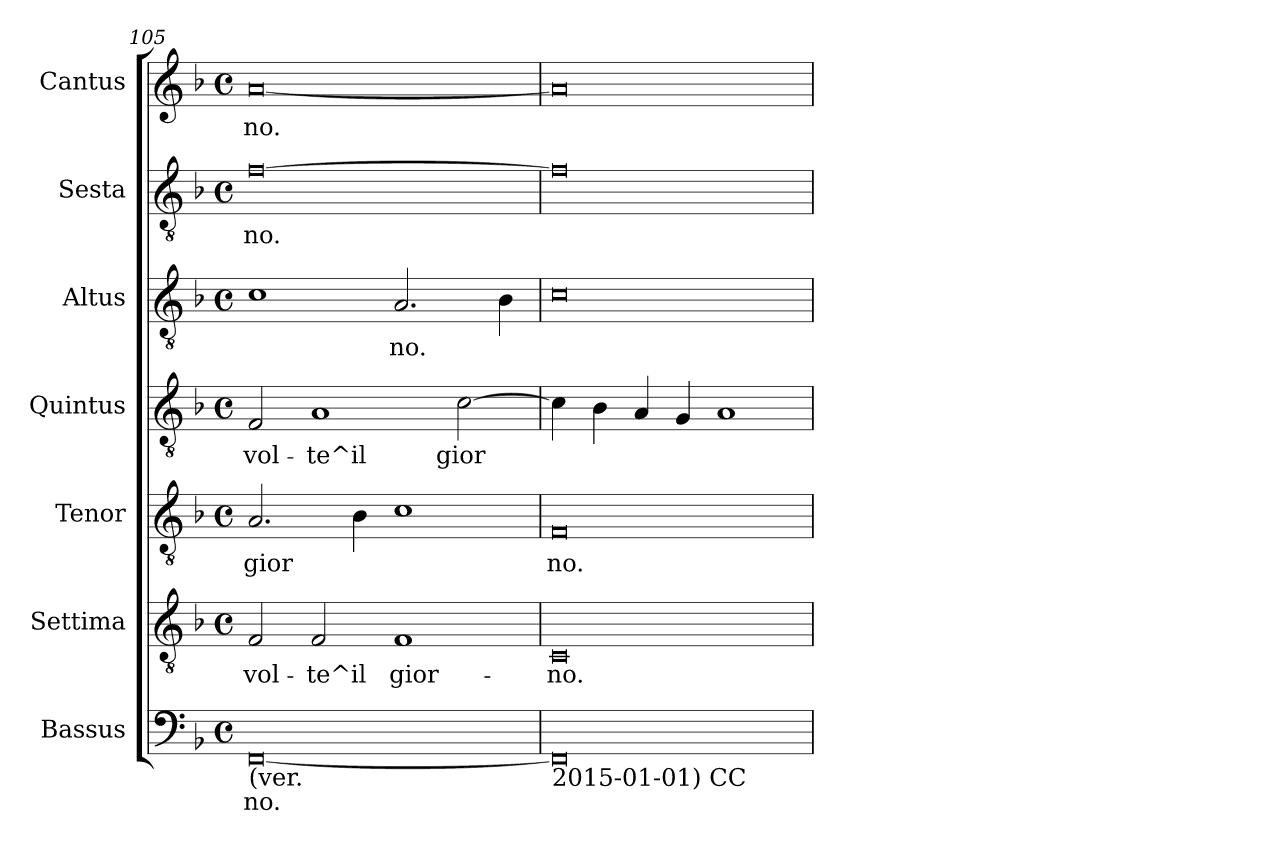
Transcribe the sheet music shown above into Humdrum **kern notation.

**kern	**text	**kern	**text	**kern	**text	**kern	**text	**kern	**text	**kern	**text	**kern	**text
*part7	*part7	*part6	*part6	*part5	*part5	*part4	*part4	*part3	*part3	*part2	*part2	*part1	*part1
*staff7	*staff7	*staff6	*staff6	*staff5	*staff5	*staff4	*staff4	*staff3	*staff3	*staff2	*staff2	*staff1	*staff1
*I"Bassus	*	*I"Settima	*	*I"Tenor	*	*I"Quintus	*	*I"Altus	*	*I"Sesta	*	*I"Cantus	*
*clefF4	*	*clefGv2	*	*clefGv2	*	*clefGv2	*	*clefGv2	*	*clefGv2	*	*clefG2	*
*k[b-]	*	*k[b-]	*	*k[b-]	*	*k[b-]	*	*k[b-]	*	*k[b-]	*	*k[b-]	*
*F:	*	*F:	*	*F:	*	*F:	*	*F:	*	*F:	*	*F:	*
*M4/4	*	*M4/4	*	*M4/4	*	*M4/4	*	*M4/4	*	*M4/4	*	*M4/4	*
*met(c)	*	*met(c)	*	*met(c)	*	*met(c)	*	*met(c)	*	*met(c)	*	*met(c)	*
=105	=105	=105	=105	=105	=105	=105	=105	=105	=105	=105	=105	=105	=105
!LO:TX:b:t=(ver.	!	!	!	!	!	!	!	!	!	!	!	!	!
!	!LO:LY:b:cj	!	!LO:LY:b:cj	!	!LO:LY:b:cj	!	!LO:LY:b:cj	!	!LO:LY:b:cj	!	!LO:LY:b:cj	!	!LO:LY:b:cj
[<0FF	no.	2F/	vol-	2.A/	gior	2F/	vol-	1c	.	[>0f	no.	[<0a	no.
!	!	!	!LO:LY:b:cj	!	!	!	!LO:LY:b:cj	!	!	!	!	!	!
.	.	2F/	-te^il	.	.	1A	-te^il	.	.	.	.	.	.
!	!	!	!	!	!LO:LY:b:cj	!	!	!	!	!	!	!	!
.	.	.	.	4B-\	.	.	.	.	.	.	.	.	.
!	!	!	!LO:LY:b:cj	!	!LO:LY:b:cj	!	!	!	!LO:LY:b:cj	!	!	!	!
.	.	1F	gior-	1c	.	.	.	2.A/	no.	.	.	.	.
!	!	!	!	!	!	!	!LO:LY:b:cj	!	!	!	!	!	!
.	.	.	.	.	.	[>2c\	gior-	.	.	.	.	.	.
!	!	!	!	!	!	!	!	!	!LO:LY:b:cj	!	!	!	!
.	.	.	.	.	.	.	.	4B-\	.	.	.	.	.
=106	=106	=106	=106	=106	=106	=106	=106	=106	=106	=106	=106	=106	=106
!LO:TX:b:t=2015-01-01) CC	!	!	!	!	!	!	!	!	!	!	!	!	!
!	!LO:LY:b:cj	!	!LO:LY:b:cj	!	!LO:LY:b:cj	!	!LO:LY:b:cj	!	!LO:LY:b:cj	!	!LO:LY:b:cj	!	!LO:LY:b:cj
0FF]	.	0C	-no.	0F	no.	4c\]	--	0c	.	0f]	.	0a]	.
!	!	!	!	!	!	!	!LO:LY:b:cj	!	!	!	!	!	!
.	.	.	.	.	.	4B-\	--	.	.	.	.	.	.
!	!	!	!	!	!	!	!LO:LY:b:cj	!	!	!	!	!	!
.	.	.	.	.	.	4A/	--	.	.	.	.	.	.
!	!	!	!	!	!	!	!LO:LY:b:cj	!	!	!	!	!	!
.	.	.	.	.	.	4G/	--	.	.	.	.	.	.
!	!	!	!	!	!	!	!LO:LY:b:cj	!	!	!	!	!	!
.	.	.	.	.	.	1A	--	.	.	.	.	.	.
=	=	=	=	=	=	=	=	=	=	=	=	=	=
*-	*-	*-	*-	*-	*-	*-	*-	*-	*-	*-	*-	*-	*-
